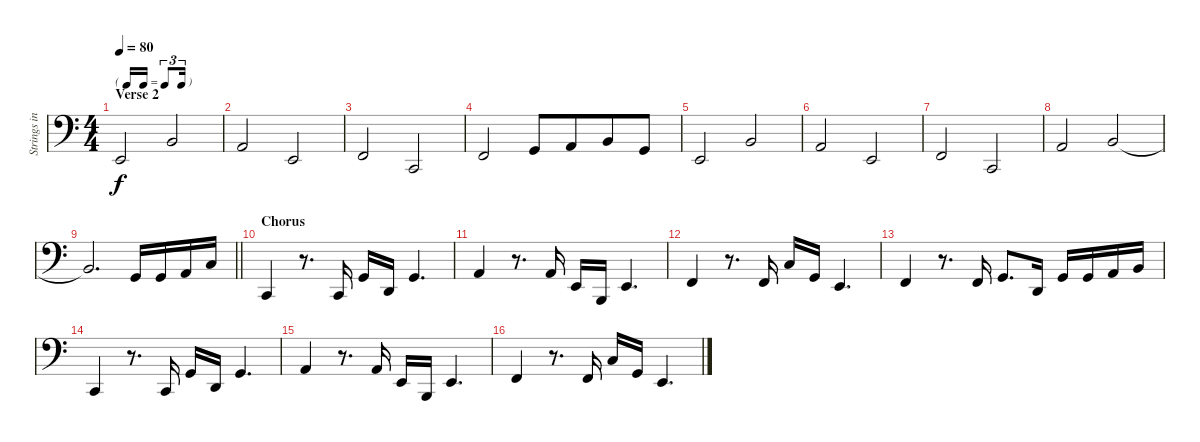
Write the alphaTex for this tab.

\track ("Strings in F" "Strings in") {instrument stringensemble1}
\staff {score}
\tuning (G2 D2 A1 E1) {hide}
\ts (4 4)
\tf triplet16th
\section ("" "Verse 2")
\tempo 80
\clef f4
\ks c
2.2.2{dy f} 4.1.2 |
7.2.2 2.2.2 |
3.2.2 3.3.2 |
3.2.2 5.2.8 2.1.8{beam merge} 4.1.8 0.1.8 |
2.2.2 4.1.2 |
7.2.2 2.2.2 |
3.2.2 3.3.2 |
2.1.2 4.1.2 |
\barLineRight lightlight
4.1{t}.2{d} 0.1.16 0.1.16 2.1.16 5.1.16 |
\section ("" "Chorus")
3.3.4 r.8{d} 3.3.16 5.2.16 5.3.16 5.2.4{d} |
7.2.4 r.8{d} 7.2.16 2.2.16 2.3.16 2.2.4{d} |
3.2.4 r.8{d} 3.2.16 10.2.16 5.2.16 2.2.4{d} |
3.2.4 r.8{d} 3.2.16 5.2.8{d} 5.3.16 5.2.16 5.2.16 7.2.16 9.2.16 |
3.3.4 r.8{d} 3.3.16 5.2.16 5.3.16 5.2.4{d} |
7.2.4 r.8{d} 7.2.16 2.2.16 2.3.16 2.2.4{d} |
3.2.4 r.8{d} 3.2.16 10.2.16 5.2.16 2.2.4{d}
